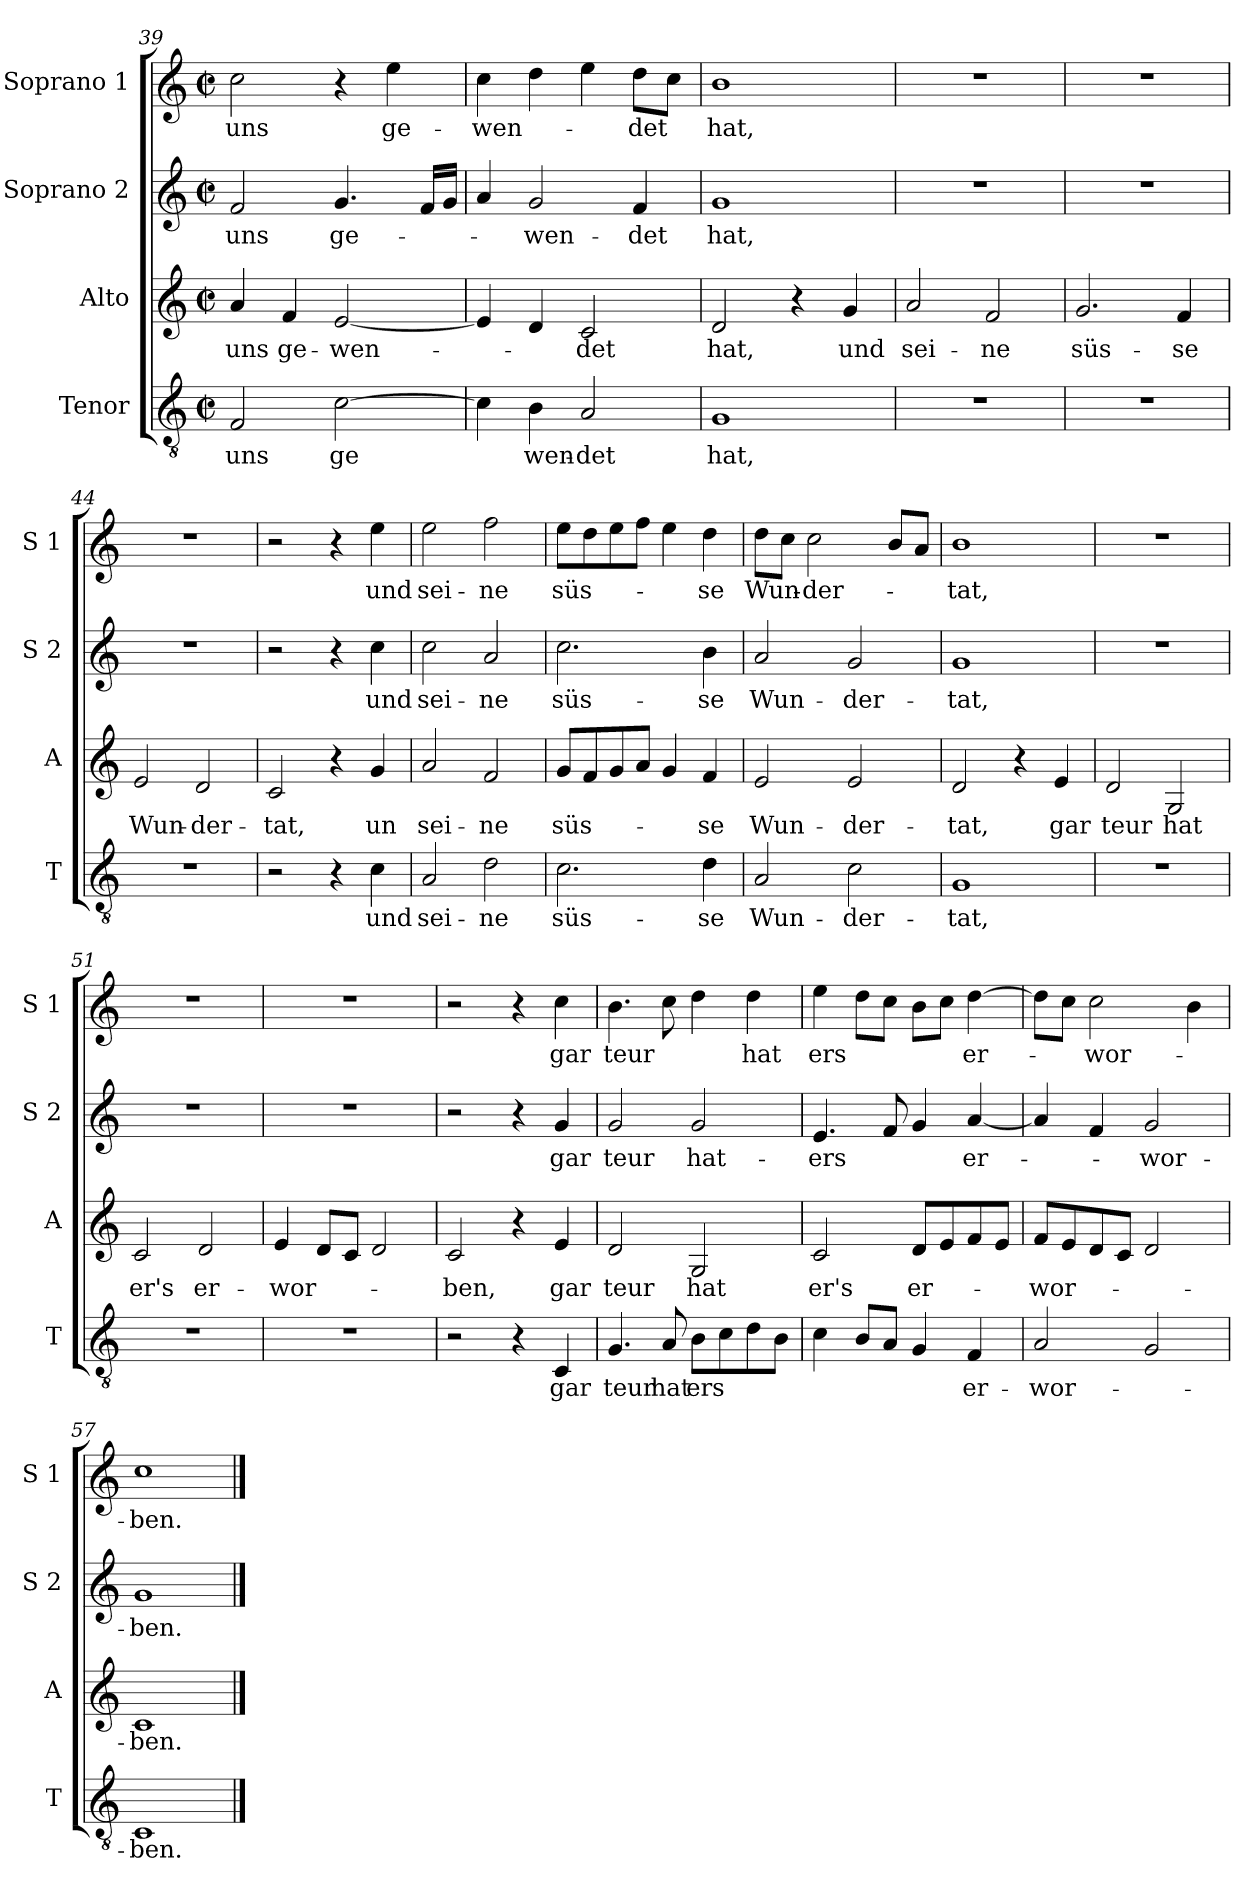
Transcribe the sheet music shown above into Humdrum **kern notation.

**kern	**text	**kern	**text	**kern	**text	**kern	**text
*part4	*part4	*part3	*part3	*part2	*part2	*part1	*part1
*staff4	*staff4	*staff3	*staff3	*staff2	*staff2	*staff1	*staff1
*I"Tenor	*	*I"Alto	*	*I"Soprano 2	*	*I"Soprano 1	*
*I'T	*	*I'A	*	*I'S 2	*	*I'S 1	*
*clefGv2	*	*clefG2	*	*clefG2	*	*clefG2	*
*k[]	*	*k[]	*	*k[]	*	*k[]	*
*C:	*	*C:	*	*C:	*	*C:	*
*M2/2	*	*M2/2	*	*M2/2	*	*M2/2	*
*met(c|)	*	*met(c|)	*	*met(c|)	*	*met(c|)	*
=39	=39	=39	=39	=39	=39	=39	=39
!	!LO:LY:b	!	!LO:LY:b	!	!LO:LY:b	!	!LO:LY:b
2F/	uns	4a/	uns	2f/	uns	2cc\	uns
!	!	!	!LO:LY:b	!	!	!	!
.	.	4f/	ge-	.	.	.	.
!	!LO:LY:b	!	!LO:LY:b	!	!LO:LY:b	!	!
[2c\	ge	[2e/	-wen-	4.g/	ge-	4r	.
!	!	!	!	!	!	!	!LO:LY:b
.	.	.	.	.	.	4ee\	ge-
.	.	.	.	16f/LL	.	.	.
.	.	.	.	16g/JJ	.	.	.
=40	=40	=40	=40	=40	=40	=40	=40
!	!	!	!	!	!	!	!LO:LY:b
4c\]	.	4e/]	.	4a/	.	4cc\	-wen-
!	!LO:LY:b	!	!	!	!LO:LY:b	!	!
4B\	wen-	4d/	.	2g/	-wen-	4dd\	.
!	!LO:LY:b	!	!LO:LY:b	!	!	!	!
2A/	-det	2c/	-det	.	.	4ee\	.
!	!	!	!	!	!LO:LY:b	!	!LO:LY:b
.	.	.	.	4f/	-det	8dd\L	-det
.	.	.	.	.	.	8cc\J	.
=41	=41	=41	=41	=41	=41	=41	=41
!	!LO:LY:b	!	!LO:LY:b	!	!LO:LY:b	!	!LO:LY:b
1G	hat,	2d/	hat,	1g	hat,	1b	hat,
.	.	4r	.	.	.	.	.
!	!	!	!LO:LY:b	!	!	!	!
.	.	4g/	und	.	.	.	.
=42	=42	=42	=42	=42	=42	=42	=42
!	!	!	!LO:LY:b	!	!	!	!
1r	.	2a/	sei-	1r	.	1r	.
!	!	!	!LO:LY:b	!	!	!	!
.	.	2f/	-ne	.	.	.	.
=43	=43	=43	=43	=43	=43	=43	=43
!	!	!	!LO:LY:b	!	!	!	!
1r	.	2.g/	süs-	1r	.	1r	.
!	!	!	!LO:LY:b	!	!	!	!
.	.	4f/	-se	.	.	.	.
!!LO:LB:g=z
=44	=44	=44	=44	=44	=44	=44	=44
!	!	!	!LO:LY:b	!	!	!	!
1r	.	2e/	Wun-	1r	.	1r	.
!	!	!	!LO:LY:b	!	!	!	!
.	.	2d/	-der-	.	.	.	.
=45	=45	=45	=45	=45	=45	=45	=45
!	!	!	!LO:LY:b	!	!	!	!
2r	.	2c/	-tat,	2r	.	2r	.
4r	.	4r	.	4r	.	4r	.
!	!LO:LY:b	!	!LO:LY:b	!	!LO:LY:b	!	!LO:LY:b
4c\	und	4g/	un	4cc\	und	4ee\	und
=46	=46	=46	=46	=46	=46	=46	=46
!	!LO:LY:b	!	!LO:LY:b	!	!LO:LY:b	!	!LO:LY:b
2A/	sei-	2a/	sei-	2cc\	sei-	2ee\	sei-
!	!LO:LY:b	!	!LO:LY:b	!	!LO:LY:b	!	!LO:LY:b
2d\	-ne	2f/	-ne	2a/	-ne	2ff\	-ne
=47	=47	=47	=47	=47	=47	=47	=47
!	!LO:LY:b	!	!LO:LY:b	!	!LO:LY:b	!	!LO:LY:b
2.c\	süs-	8g/L	süs-	2.cc\	süs-	8ee\L	süs-
.	.	8f/	.	.	.	8dd\	.
.	.	8g/	.	.	.	8ee\	.
.	.	8a/J	.	.	.	8ff\J	.
.	.	4g/	.	.	.	4ee\	.
!	!LO:LY:b	!	!LO:LY:b	!	!LO:LY:b	!	!LO:LY:b
4d\	-se	4f/	-se	4b\	-se	4dd\	-se
=48	=48	=48	=48	=48	=48	=48	=48
!	!LO:LY:b	!	!LO:LY:b	!	!LO:LY:b	!	!LO:LY:b
2A/	Wun-	2e/	Wun-	2a/	Wun-	8dd\L	Wun-
.	.	.	.	.	.	8cc\J	.
!	!	!	!	!	!	!	!LO:LY:b
.	.	.	.	.	.	2cc\	-der-
!	!LO:LY:b	!	!LO:LY:b	!	!LO:LY:b	!	!
2c\	-der-	2e/	-der-	2g/	-der-	.	.
.	.	.	.	.	.	8b/L	.
.	.	.	.	.	.	8a/J	.
=49	=49	=49	=49	=49	=49	=49	=49
!	!LO:LY:b	!	!LO:LY:b	!	!LO:LY:b	!	!LO:LY:b
1G	-tat,	2d/	-tat,	1g	-tat,	1b	-tat,
.	.	4r	.	.	.	.	.
!	!	!	!LO:LY:b	!	!	!	!
.	.	4e/	gar	.	.	.	.
=50	=50	=50	=50	=50	=50	=50	=50
!	!	!	!LO:LY:b	!	!	!	!
1r	.	2d/	teur	1r	.	1r	.
!	!	!	!LO:LY:b	!	!	!	!
.	.	2G/	hat	.	.	.	.
!!LO:LB:g=z
=51	=51	=51	=51	=51	=51	=51	=51
!	!	!	!LO:LY:b	!	!	!	!
1r	.	2c/	er's	1r	.	1r	.
!	!	!	!LO:LY:b	!	!	!	!
.	.	2d/	er-	.	.	.	.
=52	=52	=52	=52	=52	=52	=52	=52
!	!	!	!LO:LY:b	!	!	!	!
1r	.	4e/	-wor-	1r	.	1r	.
.	.	8d/L	.	.	.	.	.
.	.	8c/J	.	.	.	.	.
.	.	2d/	.	.	.	.	.
=53	=53	=53	=53	=53	=53	=53	=53
!	!	!	!LO:LY:b	!	!	!	!
2r	.	2c/	-ben,	2r	.	2r	.
4r	.	4r	.	4r	.	4r	.
!	!LO:LY:b	!	!LO:LY:b	!	!LO:LY:b	!	!LO:LY:b
4C/	gar	4e/	gar	4g/	gar	4cc\	gar
=54	=54	=54	=54	=54	=54	=54	=54
!	!LO:LY:b	!	!LO:LY:b	!	!LO:LY:b	!	!LO:LY:b
4.G/	teur	2d/	teur	2g/	teur	4.b\	teur
!	!LO:LY:b	!	!	!	!	!	!
8A/	hat	.	.	.	.	8cc\	.
!	!LO:LY:b	!	!LO:LY:b	!	!LO:LY:b	!	!
8B\L	ers	2G/	hat	2g/	hat-	4dd\	.
8c\	.	.	.	.	.	.	.
!	!	!	!	!	!	!	!LO:LY:b
8d\	.	.	.	.	.	4dd\	hat
8B\J	.	.	.	.	.	.	.
=55	=55	=55	=55	=55	=55	=55	=55
!	!	!	!LO:LY:b	!	!LO:LY:b	!	!LO:LY:b
4c\	.	2c/	er's	4.e/	-ers	4ee\	ers
8B/L	.	.	.	.	.	8dd\L	.
8A/J	.	.	.	8f/	.	8cc\J	.
!	!	!	!LO:LY:b	!	!	!	!
4G/	.	8d/L	er-	4g/	.	8b\L	.
.	.	8e/	.	.	.	8cc\J	.
!	!LO:LY:b	!	!	!	!LO:LY:b	!	!LO:LY:b
4F/	er-	8f/	.	[4a/	er-	[4dd\	er-
.	.	8e/J	.	.	.	.	.
=56	=56	=56	=56	=56	=56	=56	=56
!	!LO:LY:b	!	!LO:LY:b	!	!	!	!
2A/	-wor-	8f/L	-wor-	4a/]	.	8dd\L]	.
.	.	8e/	.	.	.	8cc\J	.
!	!	!	!	!	!	!	!LO:LY:b
.	.	8d/	.	4f/	.	2cc\	-wor-
.	.	8c/J	.	.	.	.	.
!	!	!	!	!	!LO:LY:b	!	!
2G/	.	2d/	.	2g/	-wor-	.	.
.	.	.	.	.	.	4b\	.
=57	=57	=57	=57	=57	=57	=57	=57
!	!LO:LY:b	!	!LO:LY:b	!	!LO:LY:b	!	!LO:LY:b
1C	-ben.	1c	-ben.	1g	-ben.-	1cc	-ben.
==	==	==	==	==	==	==	==
*-	*-	*-	*-	*-	*-	*-	*-
